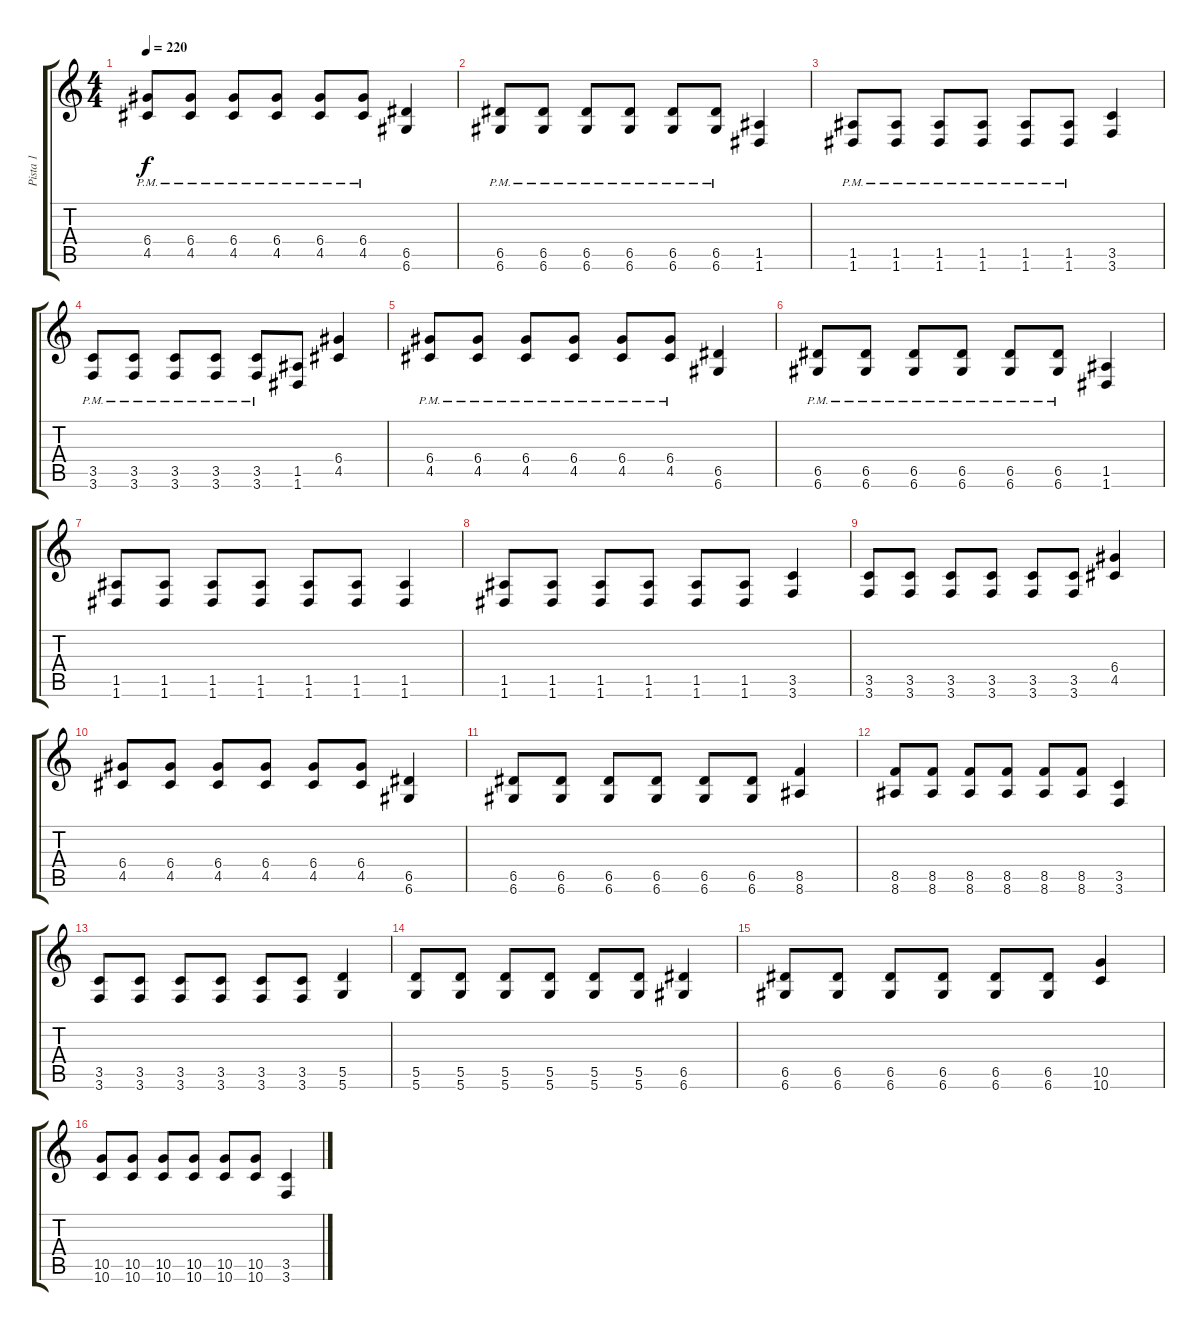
\track ("Pista 1" "Pista 1") {instrument overdrivenguitar}
\staff {score tabs}
\tuning (E4 B3 G3 D3 A2 D2) {hide}
\ts (4 4)
\tempo 220
\clef g2
\ks c
(6.4{pm} 4.5{pm}).8{dy f} (6.4{pm} 4.5{pm}).8 (6.4{pm} 4.5{pm}).8 (6.4{pm} 4.5{pm}).8 (6.4{pm} 4.5{pm}).8 (6.4{pm} 4.5{pm}).8 (6.5 6.6).4 |
(6.5{pm} 6.6{pm}).8 (6.5{pm} 6.6{pm}).8 (6.5{pm} 6.6{pm}).8 (6.5{pm} 6.6{pm}).8 (6.5{pm} 6.6{pm}).8 (6.5{pm} 6.6{pm}).8 (1.5 1.6).4 |
(1.5{pm} 1.6{pm}).8 (1.5{pm} 1.6{pm}).8 (1.5{pm} 1.6{pm}).8 (1.5{pm} 1.6{pm}).8 (1.5{pm} 1.6{pm}).8 (1.5{pm} 1.6{pm}).8 (3.5 3.6).4 |
(3.5{pm} 3.6{pm}).8 (3.5{pm} 3.6{pm}).8 (3.5{pm} 3.6{pm}).8 (3.5{pm} 3.6{pm}).8 (3.5{pm} 3.6{pm}).8 (1.5 1.6).8 (6.4 4.5).4 |
(6.4{pm} 4.5{pm}).8 (6.4{pm} 4.5{pm}).8 (6.4{pm} 4.5{pm}).8 (6.4{pm} 4.5{pm}).8 (6.4{pm} 4.5{pm}).8 (6.4{pm} 4.5{pm}).8 (6.5 6.6).4 |
(6.5{pm} 6.6{pm}).8 (6.5{pm} 6.6{pm}).8 (6.5{pm} 6.6{pm}).8 (6.5{pm} 6.6{pm}).8 (6.5{pm} 6.6{pm}).8 (6.5{pm} 6.6{pm}).8 (1.5 1.6).4 |
(1.5 1.6).8 (1.5 1.6).8 (1.5 1.6).8 (1.5 1.6).8 (1.5 1.6).8 (1.5 1.6).8 (1.5 1.6).4 |
(1.5 1.6).8 (1.5 1.6).8 (1.5 1.6).8 (1.5 1.6).8 (1.5 1.6).8 (1.5 1.6).8 (3.5 3.6).4 |
(3.5 3.6).8 (3.5 3.6).8 (3.5 3.6).8 (3.5 3.6).8 (3.5 3.6).8 (3.5 3.6).8 (6.4 4.5).4 |
(6.4 4.5).8 (6.4 4.5).8 (6.4 4.5).8 (6.4 4.5).8 (6.4 4.5).8 (6.4 4.5).8 (6.5 6.6).4 |
(6.5 6.6).8 (6.5 6.6).8 (6.5 6.6).8 (6.5 6.6).8 (6.5 6.6).8 (6.5 6.6).8 (8.5 8.6).4 |
(8.5 8.6).8 (8.5 8.6).8 (8.5 8.6).8 (8.5 8.6).8 (8.5 8.6).8 (8.5 8.6).8 (3.5 3.6).4 |
(3.5 3.6).8 (3.5 3.6).8 (3.5 3.6).8 (3.5 3.6).8 (3.5 3.6).8 (3.5 3.6).8 (5.5 5.6).4 |
(5.5 5.6).8 (5.5 5.6).8 (5.5 5.6).8 (5.5 5.6).8 (5.5 5.6).8 (5.5 5.6).8 (6.5 6.6).4 |
(6.5 6.6).8 (6.5 6.6).8 (6.5 6.6).8 (6.5 6.6).8 (6.5 6.6).8 (6.5 6.6).8 (10.5 10.6).4 |
(10.5 10.6).8 (10.5 10.6).8 (10.5 10.6).8 (10.5 10.6).8 (10.5 10.6).8 (10.5 10.6).8 (3.5 3.6).4
